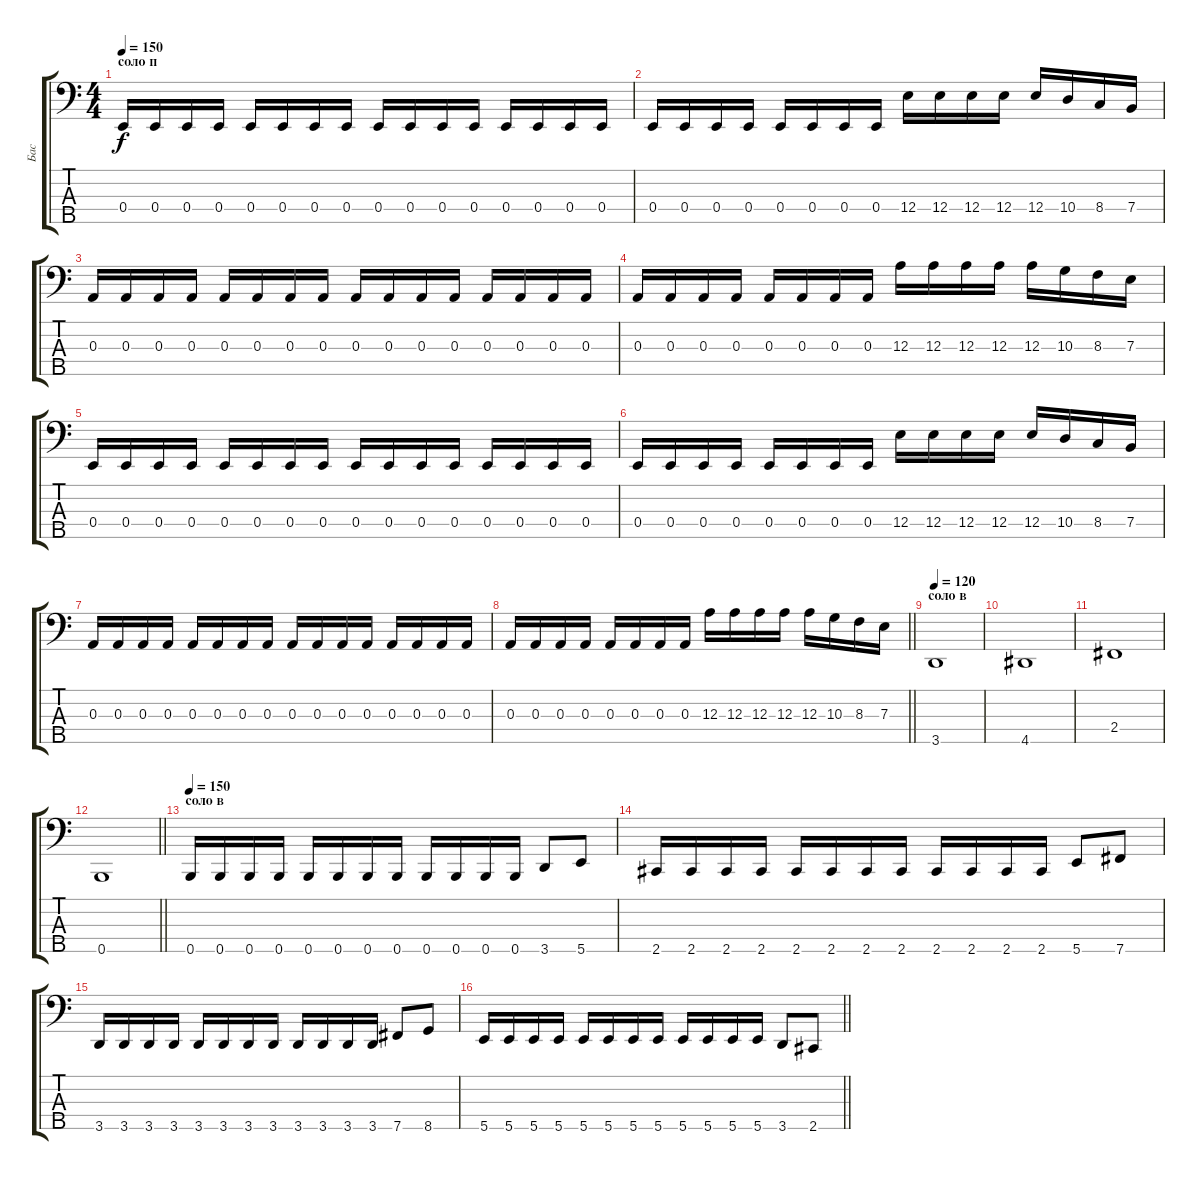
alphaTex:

\track ("Бас" "Бас") {instrument electricbassfinger}
\staff {score tabs}
\tuning (G2 D2 A1 E1 B0) {hide}
\ts (4 4)
\section ("" "соло п")
\tempo 150
\clef f4
\ks c
0.4.16{dy f} 0.4.16 0.4.16 0.4.16 0.4.16 0.4.16 0.4.16 0.4.16 0.4.16 0.4.16 0.4.16 0.4.16 0.4.16 0.4.16 0.4.16 0.4.16 |
0.4.16 0.4.16 0.4.16 0.4.16 0.4.16 0.4.16 0.4.16 0.4.16 12.4.16 12.4.16 12.4.16 12.4.16 12.4.16 10.4.16 8.4.16 7.4.16 |
0.3.16 0.3.16 0.3.16 0.3.16 0.3.16 0.3.16 0.3.16 0.3.16 0.3.16 0.3.16 0.3.16 0.3.16 0.3.16 0.3.16 0.3.16 0.3.16 |
0.3.16 0.3.16 0.3.16 0.3.16 0.3.16 0.3.16 0.3.16 0.3.16 12.3.16 12.3.16 12.3.16 12.3.16 12.3.16 10.3.16 8.3.16 7.3.16 |
0.4.16 0.4.16 0.4.16 0.4.16 0.4.16 0.4.16 0.4.16 0.4.16 0.4.16 0.4.16 0.4.16 0.4.16 0.4.16 0.4.16 0.4.16 0.4.16 |
0.4.16 0.4.16 0.4.16 0.4.16 0.4.16 0.4.16 0.4.16 0.4.16 12.4.16 12.4.16 12.4.16 12.4.16 12.4.16 10.4.16 8.4.16 7.4.16 |
0.3.16 0.3.16 0.3.16 0.3.16 0.3.16 0.3.16 0.3.16 0.3.16 0.3.16 0.3.16 0.3.16 0.3.16 0.3.16 0.3.16 0.3.16 0.3.16 |
\barLineRight lightlight
0.3.16 0.3.16 0.3.16 0.3.16 0.3.16 0.3.16 0.3.16 0.3.16 12.3.16 12.3.16 12.3.16 12.3.16 12.3.16 10.3.16 8.3.16 7.3.16 |
\section ("" "соло в")
\tempo 120
3.5.1 |
4.5.1 |
2.4.1 |
\barLineRight lightlight
0.5.1 |
\section ("" "соло в")
\tempo 150
0.5.16 0.5.16 0.5.16 0.5.16 0.5.16 0.5.16 0.5.16 0.5.16 0.5.16 0.5.16 0.5.16 0.5.16 3.5.8 5.5.8 |
2.5.16 2.5.16 2.5.16 2.5.16 2.5.16 2.5.16 2.5.16 2.5.16 2.5.16 2.5.16 2.5.16 2.5.16 5.5.8 7.5.8 |
3.5.16 3.5.16 3.5.16 3.5.16 3.5.16 3.5.16 3.5.16 3.5.16 3.5.16 3.5.16 3.5.16 3.5.16 7.5.8 8.5.8 |
\barLineRight lightlight
5.5.16 5.5.16 5.5.16 5.5.16 5.5.16 5.5.16 5.5.16 5.5.16 5.5.16 5.5.16 5.5.16 5.5.16 3.5.8 2.5.8
